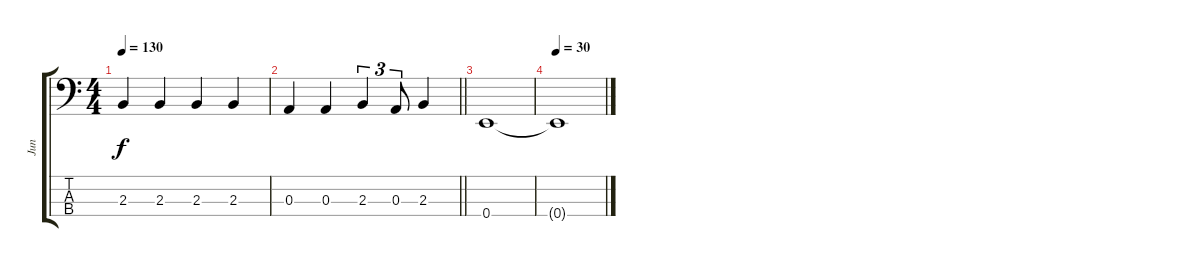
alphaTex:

\track ("Jun" "Jun") {instrument electricbasspick}
\staff {score tabs}
\tuning (G2 D2 A1 E1) {hide}
\ts (4 4)
\tempo 130
\clef f4
\ks c
2.3.4{dy f} 2.3.4 2.3.4 2.3.4 |
\barLineRight lightlight
0.3.4 0.3.4 2.3.4{tu (3 2)} 0.3.8{tu (3 2)} 2.3.4 |
0.4.1 |
\tempo 30
0.4{t}.1
